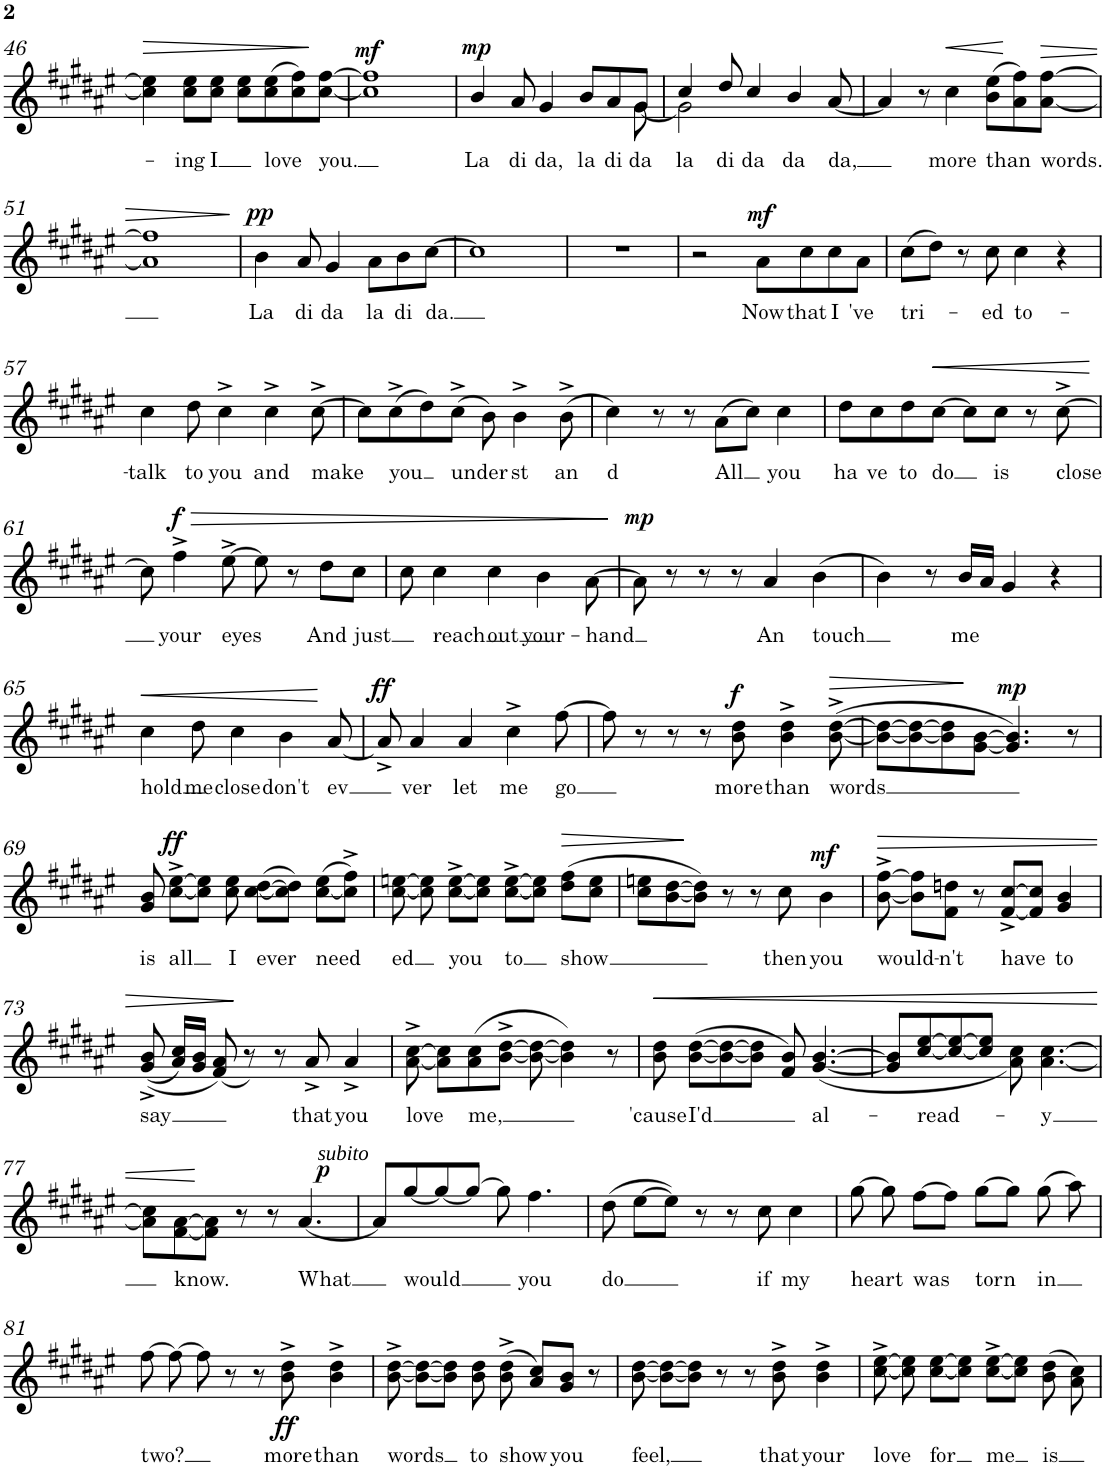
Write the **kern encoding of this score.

**kern	**text	**dynam
*part1	*part1	*part1
*staff1	*staff1	*staff1
*I"Piano	*	*
*I'Pno.	*	*
!!LO:PB:g=z
*clefG2	*	*
*k[f#c#g#d#a#e#]	*	*
*M4/4	*	*
=46	=46	=46
!	!	!LO:HP:b
4cc#\] 4ee#\]	.	>
!	!LO:LY:b	!
8cc#\ 8ee#\L	-ing	.
!	!LO:LY:b	!
8cc#\ 8ee#\J	I	.
8cc#\ 8ee#\L	.	.
!	!LO:LY:b	!
(>8cc#\ 8ee#\	love	.
8cc#\ 8ff#\)	.	.
!	!LO:LY:b	!
[8cc#\ [8ff#\J	you.	]
=47	=47	=47
!	!	!LO:DY:a
1cc#] 1ff#]	.	mf
=48	=48	=48
!	!LO:LY:b	!LO:DY:a
*^	*	*
4b/	2..ryy	La	mp
!	!	!LO:LY:b	!
8a#/	.	di	.
!	!	!LO:LY:b	!
4g#/	.	da,	.
!	!	!LO:LY:b	!
8b/L	.	la	.
!	!	!LO:LY:b	!
8a#/	.	di	.
!	!	!LO:LY:b	!
8g#/J	[8g#\	da	.
=49	=49	=49	=49
!	!	!LO:LY:b	!
4cc#/	2g#\]	la	.
!	!	!LO:LY:b	!
8dd#/	.	di	.
!	!	!LO:LY:b	!
4cc#/	.	da	.
.	2ryy	.	.
!	!	!LO:LY:b	!
4b/	.	da	.
!	!	!LO:LY:b	!
[8a#/	.	da,	.
*v	*v	*	*
=50	=50	=50
4a#/]	.	.
8r	.	.
!	!LO:LY:b	!LO:HP:b
4cc#\	more	<
!	!LO:LY:b	!
(>8b\ 8ee#\L	than	.
8a#\ 8ff#\)	.	[
!	!LO:LY:b	!LO:HP:b
[8a#\ [8ff#\J	words.	>
!!LO:LB:g=z
=51	=51	=51
1a#] 1ff#]	.	.
.	.	]
=52	=52	=52
!	!LO:LY:b	!LO:DY:a
4b\	La	pp
!	!LO:LY:b	!
8a#/	di	.
!	!LO:LY:b	!
4g#/	da	.
!	!LO:LY:b	!
8a#\L	la	.
!	!LO:LY:b	!
8b\	di	.
!	!LO:LY:b	!
[8cc#\J	da.	.
=53	=53	=53
1cc#]	.	.
=54	=54	=54
1r	.	.
=55	=55	=55
2r	.	.
!	!LO:LY:b	!LO:DY:a
8a#\L	Now	mf
!	!LO:LY:b	!
8cc#\	that	.
!	!LO:LY:b	!
8cc#\	I	.
!	!LO:LY:b	!
8a#\J	've	.
=56	=56	=56
!	!LO:LY:b	!
(>8cc#\L	tri-	.
8dd#\J)	.	.
8r	.	.
!	!LO:LY:b	!
8cc#\	-ed	.
!	!LO:LY:b	!
4cc#\	to-	.
4r	.	.
!!LO:LB:g=z
=57	=57	=57
!	!LO:LY:b	!
4cc#\	-talk	.
!	!LO:LY:b	!
8dd#\	to	.
!	!LO:LY:b	!
4cc#^\	you	.
!	!LO:LY:b	!
4cc#^\	and	.
!	!LO:LY:b	!
[8cc#^\	make	.
=58	=58	=58
8cc#\L]	.	.
!	!LO:LY:b	!
(>8cc#^\	you	.
8dd#\)	.	.
!	!LO:LY:b	!
(>8cc#^\J	under	.
8b\)	.	.
!	!LO:LY:b	!
4b^\	st	.
!	!LO:LY:b	!
(>8b^\	an	.
=59	=59	=59
!	!LO:LY:b	!
4cc#\)	d	.
8r	.	.
8r	.	.
!	!LO:LY:b	!
(>8a#\L	All	.
8cc#\J)	.	.
!	!LO:LY:b	!
4cc#\	you	.
=60	=60	=60
!	!LO:LY:b	!
8dd#\L	ha	.
!	!LO:LY:b	!
8cc#\	ve	.
!	!LO:LY:b	!
8dd#\	to	.
!	!LO:LY:b	!LO:HP:b
[8cc#\J	do	<
8cc#\L]	.	.
!	!LO:LY:b	!
8cc#\J	is	.
8r	.	.
!	!LO:LY:b	!
[8cc#^\	close	.
.	.	[
!!LO:LB:g=z
=61	=61	=61
!	!	!LO:HP:b
8cc#\]	.	<
!	!LO:LY:b	!LO:HP:b
!	!	!LO:DY:n=1:a
4ff#^\	your	> f
!	!LO:LY:b	!
[8ee#^\	eyes	.
8ee#\]	.	.
8r	.	.
!	!LO:LY:b	!
8dd#\L	And	.
!	!LO:LY:b	!
8cc#\J	just	.
=62	=62	=62
8cc#\	.	.
!	!LO:LY:b	!
4cc#\	reach	.
!	!LO:LY:b	!
4cc#\	out	.
!	!LO:LY:b	!
4b\	your-	.
!	!LO:LY:b	!
[8a#\	-hand	.
.	.	[
=63	=63	=63
!	!	!LO:DY:a
8a#\]	.	mp
8r	.	.
8r	.	.
8r	.	.
!	!LO:LY:b	!
4a#/	An	.
!	!LO:LY:b	!
(4b\	touch	.
=64	=64	=64
4b\)	.	.
8r	.	.
!	!LO:LY:b	!
16b/LL	me	.
16a#/JJ	.	.
4g#/	.	.
4r	.	.
!!LO:LB:g=z
=65	=65	=65
!	!LO:LY:b	!LO:HP:b
4cc#\	hold	<
!	!LO:LY:b	!
8dd#\	me	.
!	!LO:LY:b	!
4cc#\	close	.
!	!LO:LY:b	!
4b\	don't	.
!	!LO:LY:b	!
8a#/	ev	]
=66	=66	=66
!	!	!LO:DY:a
[8a#^/	.	ff
!	!LO:LY:b	!
4a#/]	ver	.
!	!LO:LY:b	!
4a#/	let	.
!	!LO:LY:b	!
4cc#^\	me	.
!	!LO:LY:b	!
[8ff#\	go	.
=67	=67	=67
8ff#\]	.	.
8r	.	.
8r	.	.
8r	.	.
!	!LO:LY:b	!LO:DY:a
8b\ 8dd#\	more	f
!	!LO:LY:b	!
4b\^ 4dd#\^	than	.
!	!LO:LY:b	!LO:HP:b
(>[8b\^ [8dd#\^	words	>
=68	=68	=68
8b\_ 8dd#\_L	.	.
8b\_ 8dd#\_	.	.
8b\] 8dd#\]	.	.
[8g#\ [8b\J	.	[
!	!	!LO:DY:a
4.g#/] 4.b/])	.	mp
8r	.	.
.	.	]
!!LO:LB:g=z
=69	=69	=69
!	!LO:LY:b	!LO:HP:b
8g#/ 8b/	is	<
!	!LO:LY:b	!LO:DY:a
[8cc#\^ [8ee#\^L	all	ff
8cc#\] 8ee#\]J	.	.
!	!LO:LY:b	!
8cc#\ 8ee#\	I	.
!	!LO:LY:b	!
(>[8cc#\ [8dd#\L	ever	.
8cc#\] 8dd#\]J)	.	.
!	!LO:LY:b	!
(>[8cc#\ 8ee#\L	need	.
8cc#\]^ 8ff#\^J)	.	.
=70	=70	=70
!	!LO:LY:b	!
[8cc#\ [8een\	ed	.
8cc#\] 8ee\]	.	.
!	!LO:LY:b	!
[8cc#\^ [8ee\^L	you	.
8cc#\] 8ee\]J	.	.
!	!LO:LY:b	!
[8cc#\^ [8ee\^L	to	.
8cc#\] 8ee\]J	.	.
!	!LO:LY:b	!LO:HP:b
(>8dd#\ 8ff#\L	show	>
8cc#\ 8ee\J	.	.
=71	=71	=71
8cc#\ 8een\L	.	.
[8b\ [8dd#\	.	.
8b\] 8dd#\]J)	.	[
8r	.	.
8r	.	.
!	!LO:LY:b	!
8cc#\	then	.
!	!LO:LY:b	!LO:DY:a
4b\	you	mf
=72	=72	=72
!	!LO:LY:b	!LO:HP:b
[8b\^ [8ff#\^	would-	>
8b\] 8ff#\]L	.	.
!	!LO:LY:b	!
8f#\ 8ddn\J	-n't	.
8r	.	.
!	!LO:LY:b	!
[8f#/^ [8cc#/^L	have	.
8f#/] 8cc#/]J	.	.
!	!LO:LY:b	!
4g#/ 4b/	to	.
!!LO:LB:g=z
=73	=73	=73
!	!LO:LY:b	!
(<(<8g#/^ 8b/^	say	.
16a#/ 16cc#/LL)	.	.
16g#/ 16b/JJ	.	.
(<8f#/ 8a#/)	.	.
8r)	.	]
8r	.	.
!	!LO:LY:b	!
8a#^/	that	.
!	!LO:LY:b	!
4a#^/	you	.
=74	=74	=74
!	!LO:LY:b	!
[8a#\^ [8cc#\^	love	.
8a#\] 8cc#\]L	.	.
!	!LO:LY:b	!
(>8a#\ 8cc#\	me,	.
[8b\^ [8dd#\^J	.	.
8b\_ 8dd#\_	.	.
4b\] 4dd#\])	.	.
8r	.	.
=75	=75	=75
!	!LO:LY:b	!
8b\ 8dd#\	'cause	.
!	!LO:LY:b	!
(>[8b\ [8dd#\L	I'd	.
8b\_ 8dd#\_	.	.
8b\] 8dd#\]J	.	.
8f#/ 8b/)	.	.
!	!LO:LY:b	!
(<[4.g#/ [4.b/	al-	.
=76	=76	=76
8g#/] 8b/]L	.	.
!	!LO:LY:b	!
[8cc#/ [8ee#/	-read-	.
8cc#/_ 8ee#/_	.	.
8cc#/] 8ee#/]J	.	.
8a#\ 8cc#\)	.	.
!	!LO:LY:b	!
[4.a#\ [4.cc#\	-y	.
!!LO:LB:g=z
=77	=77	=77
*^	*	*
8a#\] 8cc#\]L	2.ryy	.	.
!	!	!LO:LY:b	!
[8f#\ [8a#\	.	know.	.
8f#\] 8a#\]J	.	.	]
8r	.	.	.
8r	.	.	.
!	!	!LO:LY:b	!
[4.a#/	.	What	.
!	!LO:TX:a:i:t=subito	!	!
!	!	!	!LO:DY:a
.	4ryy	.	p
*v	*v	*	*
=78	=78	=78
8a#/L]	.	.
!	!LO:LY:b	!
[8gg#/	would	.
8gg#/_	.	.
8gg#/J_	.	.
8gg#\]	.	.
!	!LO:LY:b	!
4.ff#\	you	.
=79	=79	=79
!	!LO:LY:b	!
(>8dd#\	do	.
[8ee#\L	.	.
8ee#\J])	.	.
8r	.	.
8r	.	.
!	!LO:LY:b	!
8cc#\	if	.
!	!LO:LY:b	!
4cc#\	my	.
=80	=80	=80
!	!LO:LY:b	!
[8gg#\	heart	.
8gg#\]	.	.
!	!LO:LY:b	!
[8ff#\L	was	.
8ff#\J]	.	.
!	!LO:LY:b	!
[8gg#\L	torn	.
8gg#\J]	.	.
!	!LO:LY:b	!
(>8gg#\	in	.
8aa#\)	.	.
!!LO:LB:g=z
=81	=81	=81
!	!LO:LY:b	!
[8ff#\	two?	.
8ff#\_	.	.
8ff#\]	.	.
8r	.	.
8r	.	.
!	!LO:LY:b	!LO:DY:b
8b\^ 8dd#\^	more	ff
!	!LO:LY:b	!
4b\^ 4dd#\^	than	.
=82	=82	=82
!	!LO:LY:b	!
[8b\^ [8dd#\^	words	.
8b\_ 8dd#\_L	.	.
8b\] 8dd#\]J	.	.
!	!LO:LY:b	!
8b\ 8dd#\	to	.
!	!LO:LY:b	!
(>8b\^ 8dd#\^	show	.
8a#/ 8cc#/L)	.	.
!	!LO:LY:b	!
8g#/ 8b/J	you	.
8r	.	.
=83	=83	=83
!	!LO:LY:b	!
[8b\ [8dd#\	feel,	.
8b\_ 8dd#\_L	.	.
8b\] 8dd#\]J	.	.
8r	.	.
8r	.	.
!	!LO:LY:b	!
8b\^ 8dd#\^	that	.
!	!LO:LY:b	!
4b\^ 4dd#\^	your	.
=84	=84	=84
!	!LO:LY:b	!
[8cc#\^ [8ee#\^	love	.
8cc#\] 8ee#\]	.	.
!	!LO:LY:b	!
[8cc#\ [8ee#\L	for	.
8cc#\] 8ee#\]J	.	.
!	!LO:LY:b	!
[8cc#\^ [8ee#\^L	me	.
8cc#\] 8ee#\]J	.	.
!	!LO:LY:b	!
(>8b\ 8dd#\	is	.
8a#\ 8cc#\)	.	.
=	=	=
*-	*-	*-
